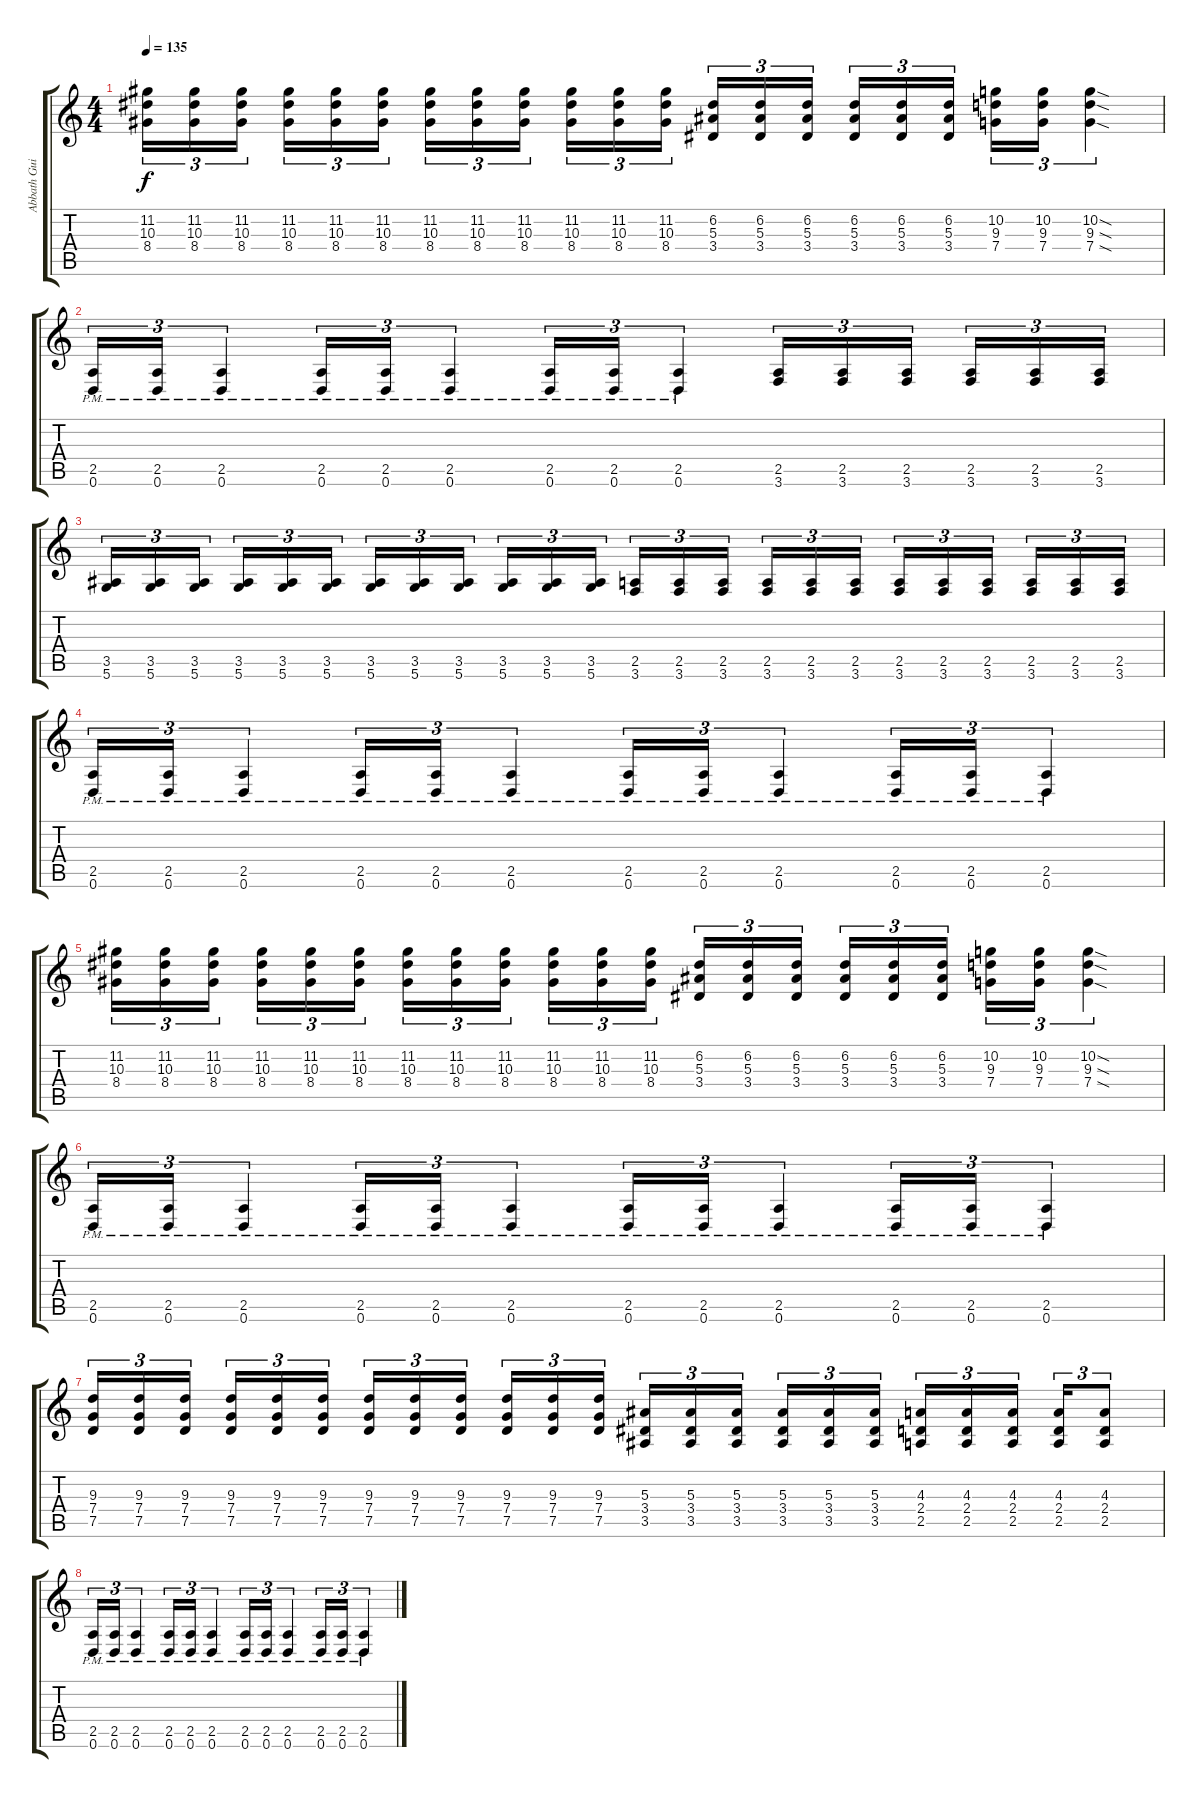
\track ("Abbath Guitar 2" "Abbath Gui") {instrument distortionguitar}
\staff {score tabs}
\tuning (D4 A3 F3 C3 G2 D2) {hide}
\ts (4 4)
\tempo 135
\clef g2
\ks c
(11.2 10.3 8.4).16{tu (3 2) dy f} (11.2 10.3 8.4).16{tu (3 2)} (11.2 10.3 8.4).16{tu (3 2) beam splitsecondary} (11.2 10.3 8.4).16{tu (3 2)} (11.2 10.3 8.4).16{tu (3 2)} (11.2 10.3 8.4).16{tu (3 2)} (11.2 10.3 8.4).16{tu (3 2)} (11.2 10.3 8.4).16{tu (3 2)} (11.2 10.3 8.4).16{tu (3 2) beam splitsecondary} (11.2 10.3 8.4).16{tu (3 2)} (11.2 10.3 8.4).16{tu (3 2)} (11.2 10.3 8.4).16{tu (3 2)} (6.2 5.3 3.4).16{tu (3 2)} (6.2 5.3 3.4).16{tu (3 2)} (6.2 5.3 3.4).16{tu (3 2) beam splitsecondary} (6.2 5.3 3.4).16{tu (3 2)} (6.2 5.3 3.4).16{tu (3 2)} (6.2 5.3 3.4).16{tu (3 2)} (10.2 9.3 7.4).16{tu (3 2)} (10.2 9.3 7.4).16{tu (3 2)} (10.2{sod} 9.3{sod} 7.4{sod}).4{tu (3 2)} |
(2.5{pm} 0.6{pm}).16{tu (3 2)} (2.5{pm} 0.6{pm}).16{tu (3 2)} (2.5{pm} 0.6{pm}).4{tu (3 2)} (2.5{pm} 0.6{pm}).16{tu (3 2)} (2.5{pm} 0.6{pm}).16{tu (3 2)} (2.5{pm} 0.6{pm}).4{tu (3 2)} (2.5{pm} 0.6{pm}).16{tu (3 2)} (2.5{pm} 0.6{pm}).16{tu (3 2)} (2.5{pm} 0.6{pm}).4{tu (3 2)} (2.5 3.6).16{tu (3 2)} (2.5 3.6).16{tu (3 2)} (2.5 3.6).16{tu (3 2) beam splitsecondary} (2.5 3.6).16{tu (3 2)} (2.5 3.6).16{tu (3 2)} (2.5 3.6).16{tu (3 2)} |
(3.5 5.6).16{tu (3 2)} (3.5 5.6).16{tu (3 2)} (3.5 5.6).16{tu (3 2) beam splitsecondary} (3.5 5.6).16{tu (3 2)} (3.5 5.6).16{tu (3 2)} (3.5 5.6).16{tu (3 2)} (3.5 5.6).16{tu (3 2)} (3.5 5.6).16{tu (3 2)} (3.5 5.6).16{tu (3 2) beam splitsecondary} (3.5 5.6).16{tu (3 2)} (3.5 5.6).16{tu (3 2)} (3.5 5.6).16{tu (3 2)} (2.5 3.6).16{tu (3 2)} (2.5 3.6).16{tu (3 2)} (2.5 3.6).16{tu (3 2) beam splitsecondary} (2.5 3.6).16{tu (3 2)} (2.5 3.6).16{tu (3 2)} (2.5 3.6).16{tu (3 2)} (2.5 3.6).16{tu (3 2)} (2.5 3.6).16{tu (3 2)} (2.5 3.6).16{tu (3 2) beam splitsecondary} (2.5 3.6).16{tu (3 2)} (2.5 3.6).16{tu (3 2)} (2.5 3.6).16{tu (3 2)} |
(2.5{pm} 0.6{pm}).16{tu (3 2)} (2.5{pm} 0.6{pm}).16{tu (3 2)} (2.5{pm} 0.6{pm}).4{tu (3 2)} (2.5{pm} 0.6{pm}).16{tu (3 2)} (2.5{pm} 0.6{pm}).16{tu (3 2)} (2.5{pm} 0.6{pm}).4{tu (3 2)} (2.5{pm} 0.6{pm}).16{tu (3 2)} (2.5{pm} 0.6{pm}).16{tu (3 2)} (2.5{pm} 0.6{pm}).4{tu (3 2)} (2.5{pm} 0.6{pm}).16{tu (3 2)} (2.5{pm} 0.6{pm}).16{tu (3 2)} (2.5{pm} 0.6{pm}).4{tu (3 2)} |
(11.2 10.3 8.4).16{tu (3 2)} (11.2 10.3 8.4).16{tu (3 2)} (11.2 10.3 8.4).16{tu (3 2) beam splitsecondary} (11.2 10.3 8.4).16{tu (3 2)} (11.2 10.3 8.4).16{tu (3 2)} (11.2 10.3 8.4).16{tu (3 2)} (11.2 10.3 8.4).16{tu (3 2)} (11.2 10.3 8.4).16{tu (3 2)} (11.2 10.3 8.4).16{tu (3 2) beam splitsecondary} (11.2 10.3 8.4).16{tu (3 2)} (11.2 10.3 8.4).16{tu (3 2)} (11.2 10.3 8.4).16{tu (3 2)} (6.2 5.3 3.4).16{tu (3 2)} (6.2 5.3 3.4).16{tu (3 2)} (6.2 5.3 3.4).16{tu (3 2) beam splitsecondary} (6.2 5.3 3.4).16{tu (3 2)} (6.2 5.3 3.4).16{tu (3 2)} (6.2 5.3 3.4).16{tu (3 2)} (10.2 9.3 7.4).16{tu (3 2)} (10.2 9.3 7.4).16{tu (3 2)} (10.2{sod} 9.3{sod} 7.4{sod}).4{tu (3 2)} |
(2.5{pm} 0.6{pm}).16{tu (3 2)} (2.5{pm} 0.6{pm}).16{tu (3 2)} (2.5{pm} 0.6{pm}).4{tu (3 2)} (2.5{pm} 0.6{pm}).16{tu (3 2)} (2.5{pm} 0.6{pm}).16{tu (3 2)} (2.5{pm} 0.6{pm}).4{tu (3 2)} (2.5{pm} 0.6{pm}).16{tu (3 2)} (2.5{pm} 0.6{pm}).16{tu (3 2)} (2.5{pm} 0.6{pm}).4{tu (3 2)} (2.5{pm} 0.6{pm}).16{tu (3 2)} (2.5{pm} 0.6{pm}).16{tu (3 2)} (2.5{pm} 0.6{pm}).4{tu (3 2)} |
(9.3 7.4 7.5).16{tu (3 2)} (9.3 7.4 7.5).16{tu (3 2)} (9.3 7.4 7.5).16{tu (3 2) beam splitsecondary} (9.3 7.4 7.5).16{tu (3 2)} (9.3 7.4 7.5).16{tu (3 2)} (9.3 7.4 7.5).16{tu (3 2)} (9.3 7.4 7.5).16{tu (3 2)} (9.3 7.4 7.5).16{tu (3 2)} (9.3 7.4 7.5).16{tu (3 2) beam splitsecondary} (9.3 7.4 7.5).16{tu (3 2)} (9.3 7.4 7.5).16{tu (3 2)} (9.3 7.4 7.5).16{tu (3 2)} (5.3 3.4 3.5).16{tu (3 2)} (5.3 3.4 3.5).16{tu (3 2)} (5.3 3.4 3.5).16{tu (3 2) beam splitsecondary} (5.3 3.4 3.5).16{tu (3 2)} (5.3 3.4 3.5).16{tu (3 2)} (5.3 3.4 3.5).16{tu (3 2)} (4.3 2.4 2.5).16{tu (3 2)} (4.3 2.4 2.5).16{tu (3 2)} (4.3 2.4 2.5).16{tu (3 2) beam splitsecondary} (4.3 2.4 2.5).16{tu (3 2)} (4.3 2.4 2.5).8{tu (3 2)} |
(2.5{pm} 0.6{pm}).16{tu (3 2)} (2.5{pm} 0.6{pm}).16{tu (3 2)} (2.5{pm} 0.6{pm}).4{tu (3 2)} (2.5{pm} 0.6{pm}).16{tu (3 2)} (2.5{pm} 0.6{pm}).16{tu (3 2)} (2.5{pm} 0.6{pm}).4{tu (3 2)} (2.5{pm} 0.6{pm}).16{tu (3 2)} (2.5{pm} 0.6{pm}).16{tu (3 2)} (2.5{pm} 0.6{pm}).4{tu (3 2)} (2.5{pm} 0.6{pm}).16{tu (3 2)} (2.5{pm} 0.6{pm}).16{tu (3 2)} (2.5{pm} 0.6{pm}).4{tu (3 2)}
